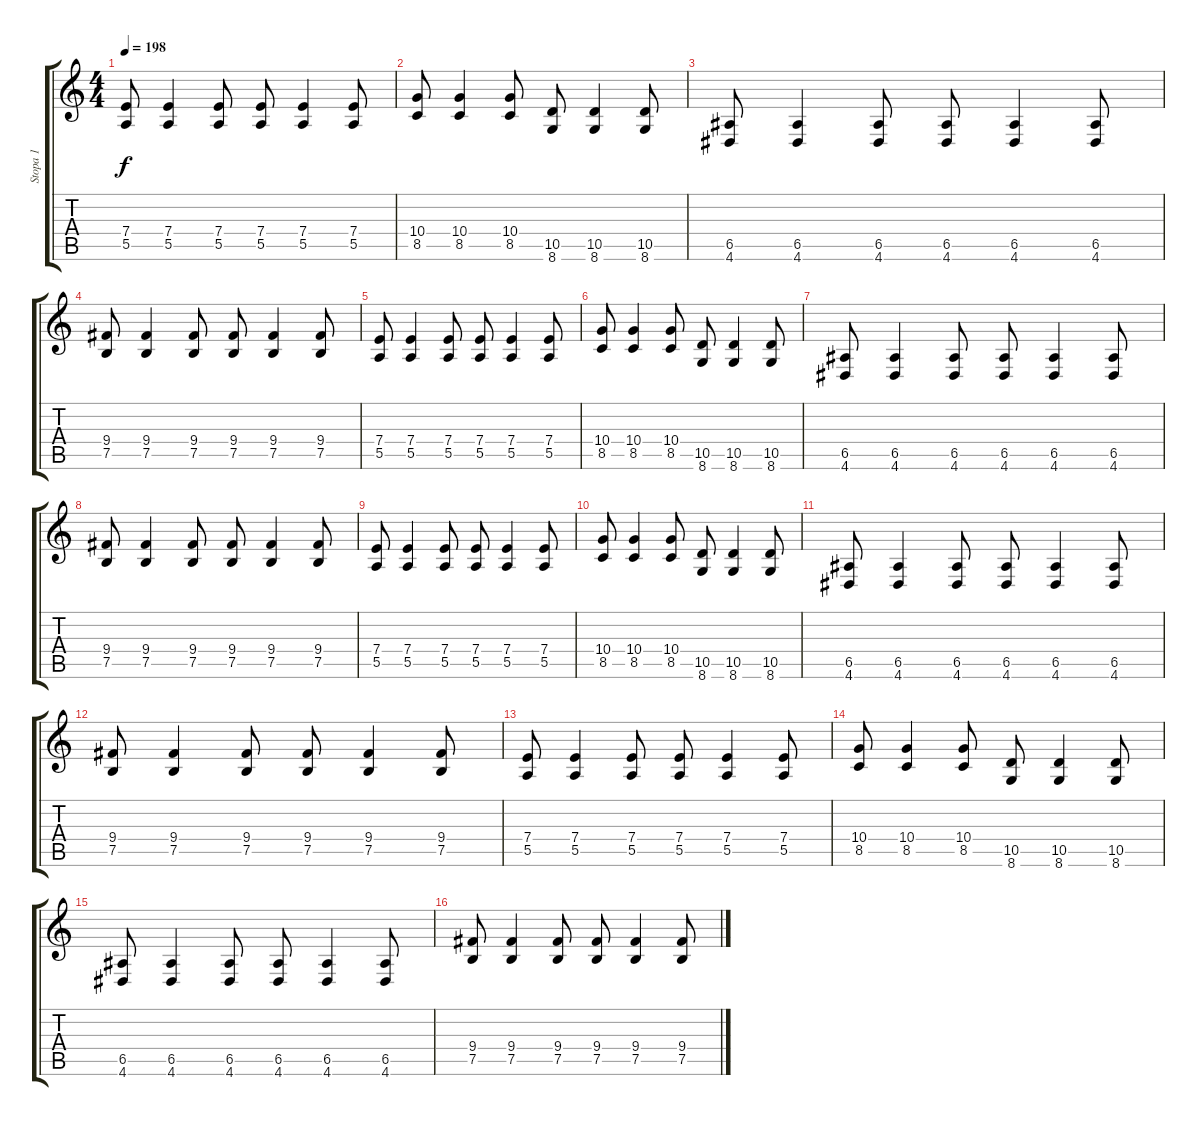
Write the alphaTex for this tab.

\track ("Stopa 1" "Stopa 1") {instrument distortionguitar}
\staff {score tabs}
\tuning (B3 Gb3 D3 A2 E2 B1) {hide}
\ts (4 4)
\tempo 198
\clef g2
\ks c
(7.4 5.5).8{dy f} (7.4 5.5).4 (7.4 5.5).8 (7.4 5.5).8 (7.4 5.5).4 (7.4 5.5).8 |
(10.4 8.5).8 (10.4 8.5).4 (10.4 8.5).8 (10.5 8.6).8 (10.5 8.6).4 (10.5 8.6).8 |
(6.5 4.6).8 (6.5 4.6).4 (6.5 4.6).8 (6.5 4.6).8 (6.5 4.6).4 (6.5 4.6).8 |
(9.4 7.5).8 (9.4 7.5).4 (9.4 7.5).8 (9.4 7.5).8 (9.4 7.5).4 (9.4 7.5).8 |
(7.4 5.5).8 (7.4 5.5).4 (7.4 5.5).8 (7.4 5.5).8 (7.4 5.5).4 (7.4 5.5).8 |
(10.4 8.5).8 (10.4 8.5).4 (10.4 8.5).8 (10.5 8.6).8 (10.5 8.6).4 (10.5 8.6).8 |
(6.5 4.6).8 (6.5 4.6).4 (6.5 4.6).8 (6.5 4.6).8 (6.5 4.6).4 (6.5 4.6).8 |
(9.4 7.5).8 (9.4 7.5).4 (9.4 7.5).8 (9.4 7.5).8 (9.4 7.5).4 (9.4 7.5).8 |
(7.4 5.5).8 (7.4 5.5).4 (7.4 5.5).8 (7.4 5.5).8 (7.4 5.5).4 (7.4 5.5).8 |
(10.4 8.5).8 (10.4 8.5).4 (10.4 8.5).8 (10.5 8.6).8 (10.5 8.6).4 (10.5 8.6).8 |
(6.5 4.6).8 (6.5 4.6).4 (6.5 4.6).8 (6.5 4.6).8 (6.5 4.6).4 (6.5 4.6).8 |
(9.4 7.5).8 (9.4 7.5).4 (9.4 7.5).8 (9.4 7.5).8 (9.4 7.5).4 (9.4 7.5).8 |
(7.4 5.5).8 (7.4 5.5).4 (7.4 5.5).8 (7.4 5.5).8 (7.4 5.5).4 (7.4 5.5).8 |
(10.4 8.5).8 (10.4 8.5).4 (10.4 8.5).8 (10.5 8.6).8 (10.5 8.6).4 (10.5 8.6).8 |
(6.5 4.6).8 (6.5 4.6).4 (6.5 4.6).8 (6.5 4.6).8 (6.5 4.6).4 (6.5 4.6).8 |
(9.4 7.5).8 (9.4 7.5).4 (9.4 7.5).8 (9.4 7.5).8 (9.4 7.5).4 (9.4 7.5).8
